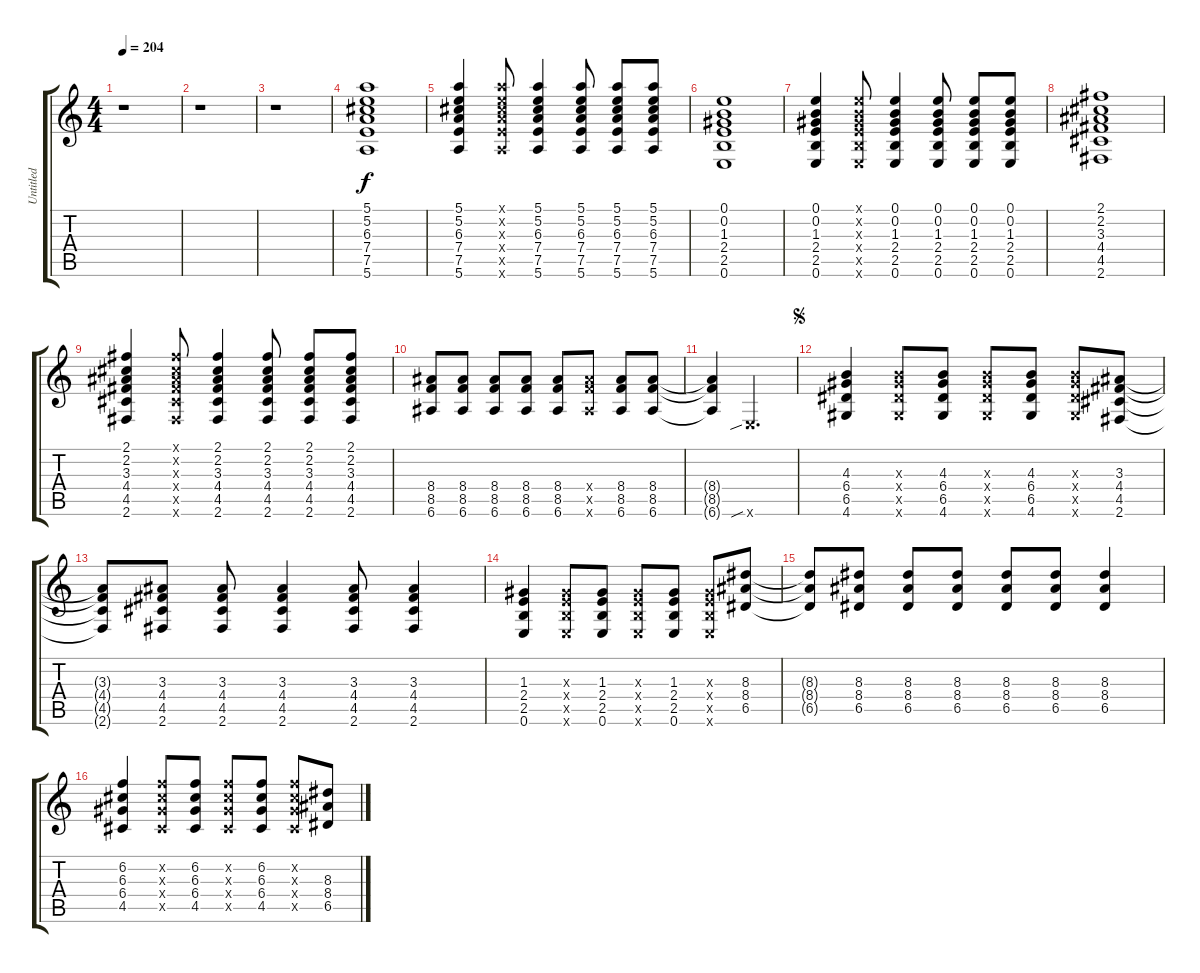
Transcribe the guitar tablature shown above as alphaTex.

\track ("Untitled" "Untitled") {instrument acousticguitarsteel}
\staff {score tabs}
\tuning (E4 B3 G3 D3 A2 E2) {hide}
\ts (4 4)
\tempo 204
\clef g2
\ks c
r.1{dy f} |
r.1 |
r.1 |
(5.1 5.2 6.3 7.4 7.5 5.6).1 |
(5.1 5.2 6.3 7.4 7.5 5.6).4 (5.1{x} 5.2{x} 6.3{x} 7.4{x} 7.5{x} 5.6{x}).8 (5.1 5.2 6.3 7.4 7.5 5.6).4 (5.1 5.2 6.3 7.4 7.5 5.6).8 (5.1 5.2 6.3 7.4 7.5 5.6).8 (5.1 5.2 6.3 7.4 7.5 5.6).8 |
(0.1 0.2 1.3 2.4 2.5 0.6).1 |
(0.1 0.2 1.3 2.4 2.5 0.6).4 (0.1{x} 0.2{x} 1.3{x} 2.4{x} 2.5{x} 0.6{x}).8 (0.1 0.2 1.3 2.4 2.5 0.6).4 (0.1 0.2 1.3 2.4 2.5 0.6).8 (0.1 0.2 1.3 2.4 2.5 0.6).8 (0.1 0.2 1.3 2.4 2.5 0.6).8 |
(2.1 2.2 3.3 4.4 4.5 2.6).1 |
(2.1 2.2 3.3 4.4 4.5 2.6).4 (2.1{x} 2.2{x} 3.3{x} 4.4{x} 4.5{x} 2.6{x}).8 (2.1 2.2 3.3 4.4 4.5 2.6).4 (2.1 2.2 3.3 4.4 4.5 2.6).8 (2.1 2.2 3.3 4.4 4.5 2.6).8 (2.1 2.2 3.3 4.4 4.5 2.6).8 |
(8.4 8.5 6.6).8 (8.4 8.5 6.6).8 (8.4 8.5 6.6).8 (8.4 8.5 6.6).8 (8.4 8.5 6.6).8 (8.4{x} 8.5{x} 6.6{x}).8 (8.4 8.5 6.6).8 (8.4 8.5 6.6).8 |
(8.4{t} 8.5{t} 6.6{t}).4 0.6{sib x}.2{d} |
\jump segno
(4.3 6.4 6.5 4.6).4 (4.3{x} 6.4{x} 6.5{x} 4.6{x}).8 (4.3 6.4 6.5 4.6).8 (4.3{x} 6.4{x} 6.5{x} 4.6{x}).8 (4.3 6.4 6.5 4.6).8 (4.3{x} 6.4{x} 6.5{x} 4.6{x}).8 (3.3 4.4 4.5 2.6).8 |
(3.3{t} 4.4{t} 4.5{t} 2.6{t}).8 (3.3 4.4 4.5 2.6).8 (3.3 4.4 4.5 2.6).8 (3.3 4.4 4.5 2.6).4 (3.3 4.4 4.5 2.6).8 (3.3 4.4 4.5 2.6).4 |
(1.3 2.4 2.5 0.6).4 (1.3{x} 2.4{x} 2.5{x} 0.6{x}).8 (1.3 2.4 2.5 0.6).8 (1.3{x} 2.4{x} 2.5{x} 0.6{x}).8 (1.3 2.4 2.5 0.6).8 (1.3{x} 2.4{x} 2.5{x} 0.6{x}).8 (8.3 8.4 6.5).8 |
(8.3{t} 8.4{t} 6.5{t}).8 (8.3 8.4 6.5).8 (8.3 8.4 6.5).8 (8.3 8.4 6.5).8 (8.3 8.4 6.5).8 (8.3 8.4 6.5).8 (8.3 8.4 6.5).4 |
(6.2 6.3 6.4 4.5).4 (6.2{x} 6.3{x} 6.4{x} 4.5{x}).8 (6.2 6.3 6.4 4.5).8 (6.2{x} 6.3{x} 6.4{x} 4.5{x}).8 (6.2 6.3 6.4 4.5).8 (6.2{x} 6.3{x} 6.4{x} 4.5{x}).8 (8.3 8.4 6.5).8
